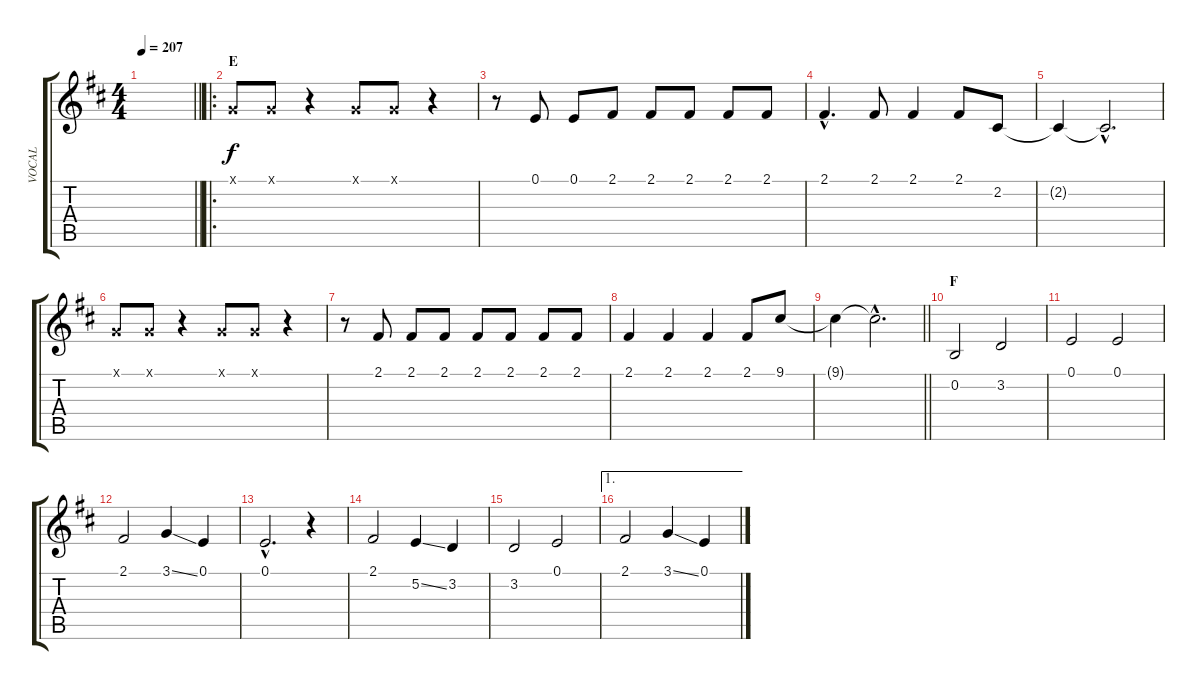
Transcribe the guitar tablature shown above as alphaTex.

\track ("VOCAL" "VOCAL") {instrument oboe}
\staff {score tabs}
\tuning (E4 B3 G3 D3 A2 E2) {hide}
\ts (4 4)
\tempo 207
\clef g2
\barLineRight lightlight
\ks d
|
\ro
\section ("" "E")
3.1{x}.8 3.1{x}.8 r.4 3.1{x}.8 3.1{x}.8 r.4 |
r.8 0.1.8 0.1.8 2.1.8 2.1.8 2.1.8 2.1.8 2.1.8 |
2.1{hac}.4{d} 2.1.8 2.1.4 2.1.8 2.2.8 |
2.2{t}.4 2.2{hac t}.2{d} |
3.1{x}.8 3.1{x}.8 r.4 3.1{x}.8 3.1{x}.8 r.4 |
r.8 2.1.8 2.1.8 2.1.8 2.1.8 2.1.8 2.1.8 2.1.8 |
2.1.4 2.1.4 2.1.4 2.1.8 9.1.8 |
\barLineRight lightlight
9.1{t}.4 9.1{hac t}.2{d} |
\section ("" "F")
0.2.2 3.2.2 |
0.1.2 0.1.2 |
2.1.2 3.1{ss}.4 0.1.4 |
0.1{hac}.2{d} r.4 |
2.1.2 5.2{ss}.4 3.2.4 |
3.2.2 0.1.2 |
\ae 1
2.1.2 3.1{ss}.4 0.1.4
